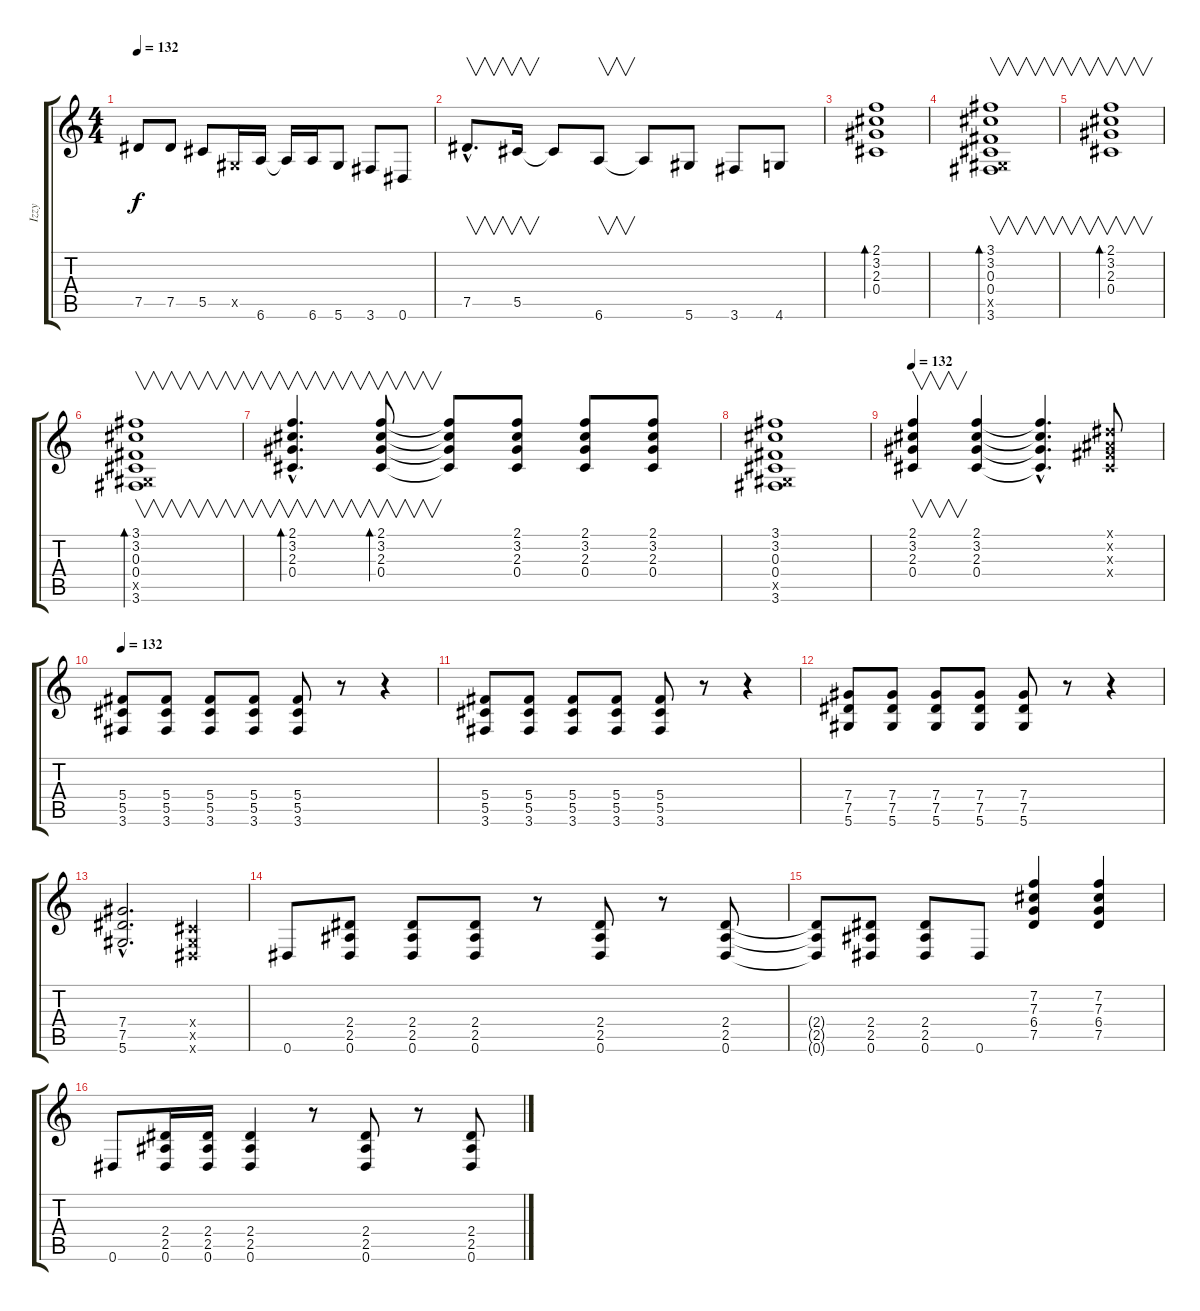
\track ("Izzy" "Izzy") {instrument overdrivenguitar}
\staff {score tabs}
\tuning (Eb4 Bb3 Gb3 Db3 Ab2 Eb2) {hide}
\ts (4 4)
\tempo 132
\clef g2
\ks c
7.5.8{dy f} 7.5.8 5.5.8 0.5{x}.16 6.6.16 6.6{t}.16 6.6.16 5.6.8 3.6.8 0.6.8 |
7.5{hac}.8{v d} 5.5.16{v} 5.5{t}.8 6.6.8{v} 6.6{t}.8 5.6.8 3.6.8 4.6.8 |
(2.1 3.2 2.3 0.4).1{bd 240 instrument electricguitarclean} |
(3.1 3.2 0.3 0.4 0.5{x} 3.6).1{v bd 240} |
(2.1 3.2 2.3 0.4).1{v bd 240} |
(3.1 3.2 0.3 0.4 0.5{x} 3.6).1{v bd 240} |
(2.1{hac} 3.2{hac} 2.3{hac} 0.4{hac}).4{v d bd 240} (2.1 3.2 2.3 0.4).8{v bd 240} (2.1{t} 3.2{t} 2.3{t} 0.4{t}).8 (2.1 3.2 2.3 0.4).8 (2.1 3.2 2.3 0.4).8 (2.1 3.2 2.3 0.4).8 |
(3.1 3.2 0.3 0.4 0.5{x} 3.6).1 |
\tempo 132
(2.1 3.2 2.3 0.4).4{v instrument electricguitarclean} (2.1 3.2 2.3 0.4).4 (2.1{hac t} 3.2{hac t} 2.3{hac t} 0.4{hac t}).4{d} (0.1{x} 0.2{x} 0.3{x} 0.4{x}).8 |
\tempo 132
(5.4 5.5 3.6).8{instrument overdrivenguitar} (5.4 5.5 3.6).8 (5.4 5.5 3.6).8 (5.4 5.5 3.6).8 (5.4 5.5 3.6).8 r.8 r.4 |
(5.4 5.5 3.6).8 (5.4 5.5 3.6).8 (5.4 5.5 3.6).8 (5.4 5.5 3.6).8 (5.4 5.5 3.6).8 r.8 r.4 |
(7.4 7.5 5.6).8 (7.4 7.5 5.6).8 (7.4 7.5 5.6).8 (7.4 7.5 5.6).8 (7.4 7.5 5.6).8 r.8 r.4 |
(7.4{hac} 7.5{hac} 5.6{hac}).2{d} (0.4{x} 0.5{x} 0.6{x}).4 |
0.6.8 (2.4 2.5 0.6).8 (2.4 2.5 0.6).8 (2.4 2.5 0.6).8 r.8 (2.4 2.5 0.6).8 r.8 (2.4 2.5 0.6).8 |
(2.4{t} 2.5{t} 0.6{t}).8 (2.4 2.5 0.6).8 (2.4 2.5 0.6).8 0.6.8 (7.2 7.3 6.4 7.5).4 (7.2 7.3 6.4 7.5).4 |
0.6.8 (2.4 2.5 0.6).16 (2.4 2.5 0.6).16 (2.4 2.5 0.6).4 r.8 (2.4 2.5 0.6).8 r.8 (2.4 2.5 0.6).8
